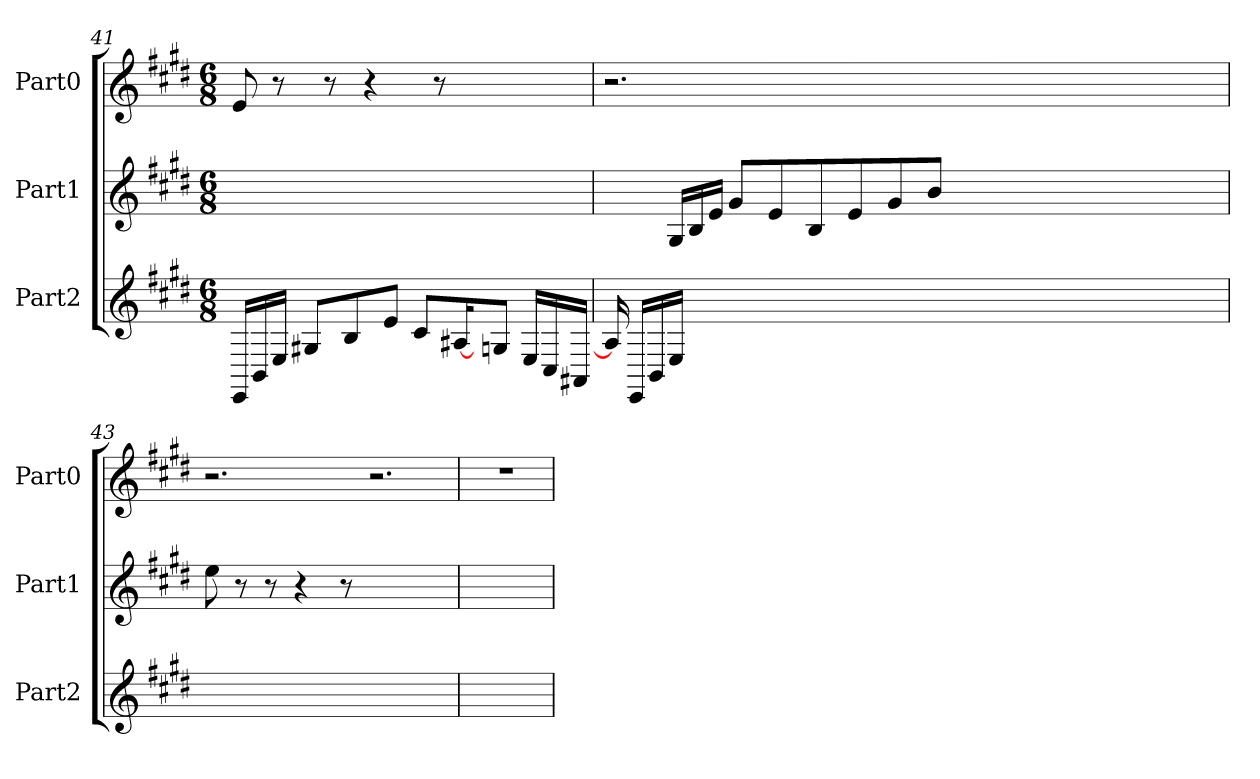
**kern	**kern	**kern
*part3	*part2	*part1
*staff3	*staff2	*staff1
*I"Part2	*I"Part1	*I"Part0
*I'Part2	*I'Part1	*I'Part0
*clefG2	*clefG2	*clefG2
*k[f#c#g#d#]	*k[f#c#g#d#]	*k[f#c#g#d#]
*M6/8	*M6/8	*M6/8
=41	=41	=41
16EELL	2.ryy	8e
16BB	.	.
16EJJ	.	8r
8G#XL	.	.
.	.	8r
8B	.	.
.	.	4r
8eJ	.	.
8c#L	.	.
.	.	8r
[16A#X	.	.
16ryy	4.ryy	4.ryy
8GnJ	.	.
16ELL	.	.
16C#	.	.
16AA#XJJ	.	.
=42	=42	=42
16A#]	16ryy	2.r
16EELL	16ryy	.
16BB	16ryy	.
16EJJ	16G#LL	.
16ryy	16B	.
16ryy	16eJJ	.
16ryy	8g#L	.
8ryy	.	.
.	8e	.
8ryy	.	.
.	8B	.
8ryy	.	.
.	8e	2.ryy
8ryy	.	.
.	8g#	.
8ryy	.	.
.	8bJ	.
8ryy	.	.
.	1ryy	.
1ryy	.	.
.	.	2ryy
.	.	4ryy
.	4ryy	.
4ryy	.	.
.	.	8ryy
.	16ryy	16ryy
=43	=43	=43
2.ryy	8ee	2.r
.	8r	.
.	8r	.
.	4r	.
.	8r	.
2.ryy	2.ryy	2.r
=44	=44	=44
2.ryy	2.ryy	2.r
=	=	=
*-	*-	*-
